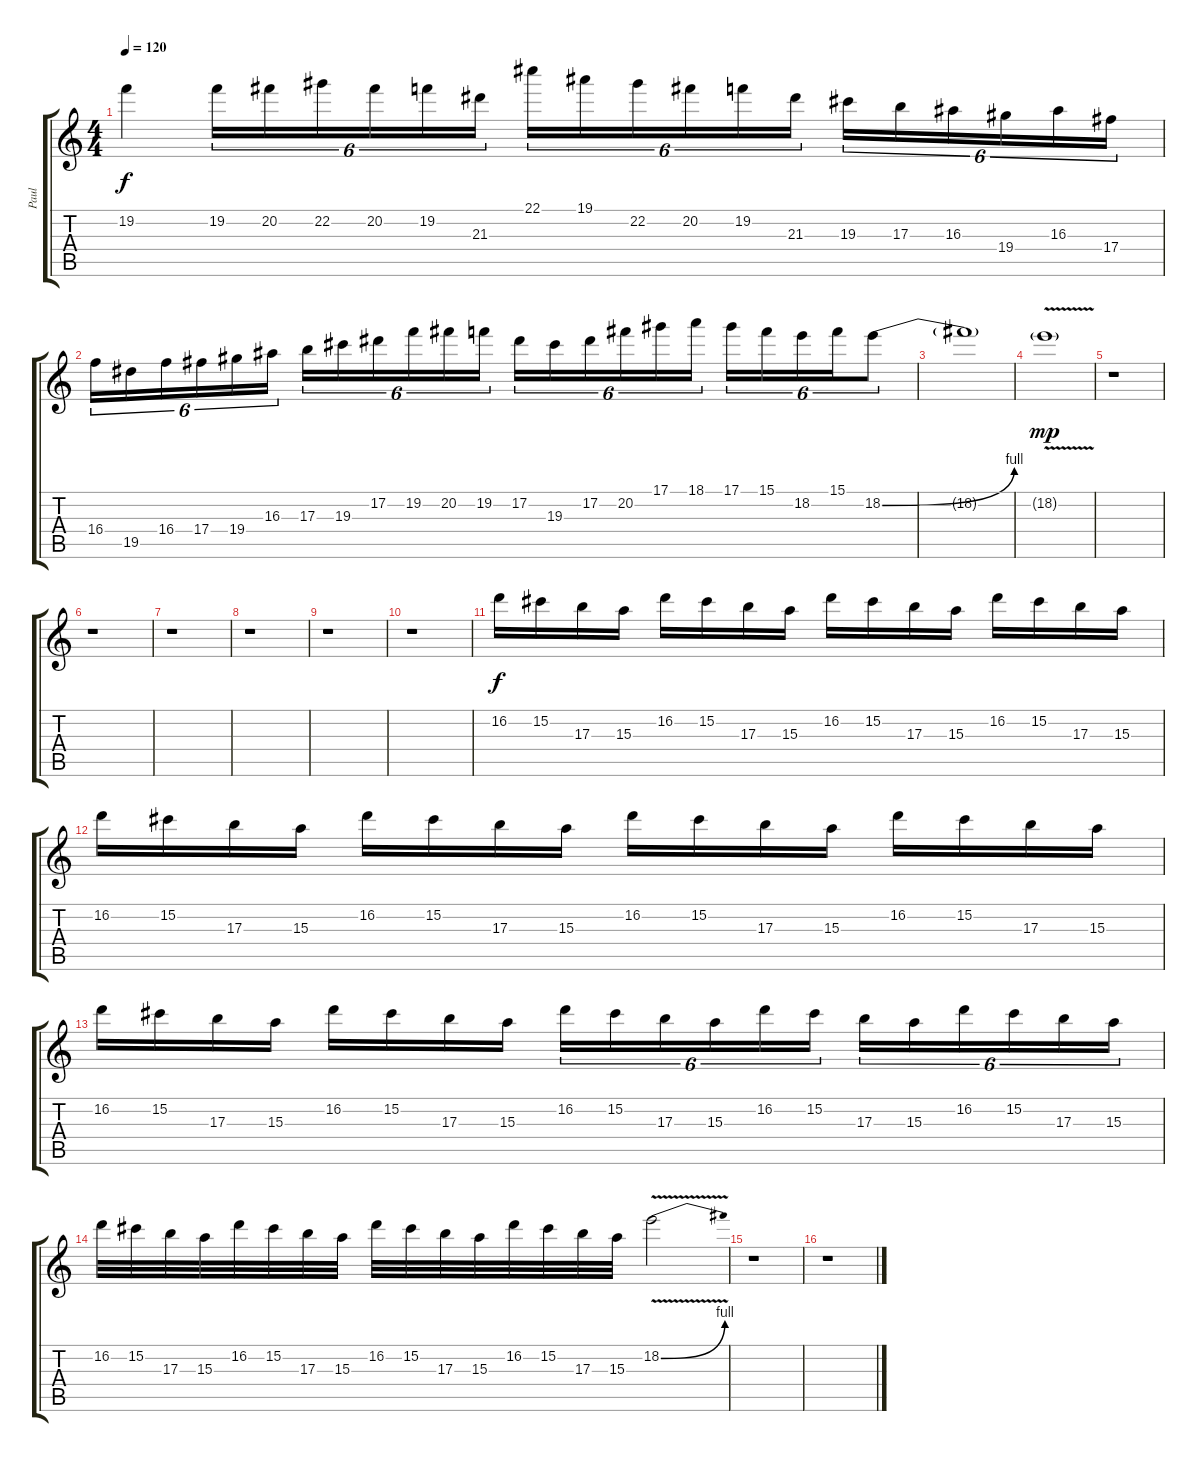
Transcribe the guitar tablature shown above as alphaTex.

\track ("Paul" "Paul") {instrument distortionguitar}
\staff {score tabs}
\tuning (Eb4 Bb3 Gb3 Db3 Ab2 Eb2) {hide}
\ts (4 4)
\tempo 120
\clef g2
\ks c
19.2{t}.4{dy f} 19.2.16{tu (6 4)} 20.2.16{tu (6 4)} 22.2.16{tu (6 4)} 20.2.16{tu (6 4)} 19.2.16{tu (6 4)} 21.3.16{tu (6 4)} 22.1.16{tu (6 4)} 19.1.16{tu (6 4)} 22.2.16{tu (6 4)} 20.2.16{tu (6 4)} 19.2.16{tu (6 4)} 21.3.16{tu (6 4)} 19.3.16{tu (6 4)} 17.3.16{tu (6 4)} 16.3.16{tu (6 4)} 19.4.16{tu (6 4)} 16.3.16{tu (6 4)} 17.4.16{tu (6 4)} |
16.4.16{tu (6 4)} 19.5.16{tu (6 4)} 16.4.16{tu (6 4)} 17.4.16{tu (6 4)} 19.4.16{tu (6 4)} 16.3.16{tu (6 4)} 17.3.16{tu (6 4)} 19.3.16{tu (6 4)} 17.2.16{tu (6 4)} 19.2.16{tu (6 4)} 20.2.16{tu (6 4)} 19.2.16{tu (6 4)} 17.2.16{tu (6 4)} 19.3.16{tu (6 4)} 17.2.16{tu (6 4)} 20.2.16{tu (6 4)} 17.1.16{tu (6 4)} 18.1.16{tu (6 4)} 17.1.16{tu (6 4)} 15.1.16{tu (6 4)} 18.2.16{tu (6 4)} 15.1.16{tu (6 4)} 18.2{be (bend 0 0 60 4)}.8{tu (6 4)} |
18.2{t}.1 |
18.2{v g}.1{dy mp} |
r.1 |
r.1 |
r.1 |
r.1 |
r.1 |
r.1 |
16.2.16{dy f} 15.2.16 17.3.16 15.3.16 16.2.16 15.2.16 17.3.16 15.3.16 16.2.16 15.2.16 17.3.16 15.3.16 16.2.16 15.2.16 17.3.16 15.3.16 |
16.2.16 15.2.16 17.3.16 15.3.16 16.2.16 15.2.16 17.3.16 15.3.16 16.2.16 15.2.16 17.3.16 15.3.16 16.2.16 15.2.16 17.3.16 15.3.16 |
16.2.16 15.2.16 17.3.16 15.3.16 16.2.16 15.2.16 17.3.16 15.3.16 16.2.16{tu (6 4)} 15.2.16{tu (6 4)} 17.3.16{tu (6 4)} 15.3.16{tu (6 4)} 16.2.16{tu (6 4)} 15.2.16{tu (6 4)} 17.3.16{tu (6 4)} 15.3.16{tu (6 4)} 16.2.16{tu (6 4)} 15.2.16{tu (6 4)} 17.3.16{tu (6 4)} 15.3.16{tu (6 4)} |
16.2.32 15.2.32 17.3.32 15.3.32 16.2.32 15.2.32 17.3.32 15.3.32 16.2.32 15.2.32 17.3.32 15.3.32 16.2.32 15.2.32 17.3.32 15.3.32 18.2{be (bend 0 0 60 4) v}.2 |
r.1 |
r.1
